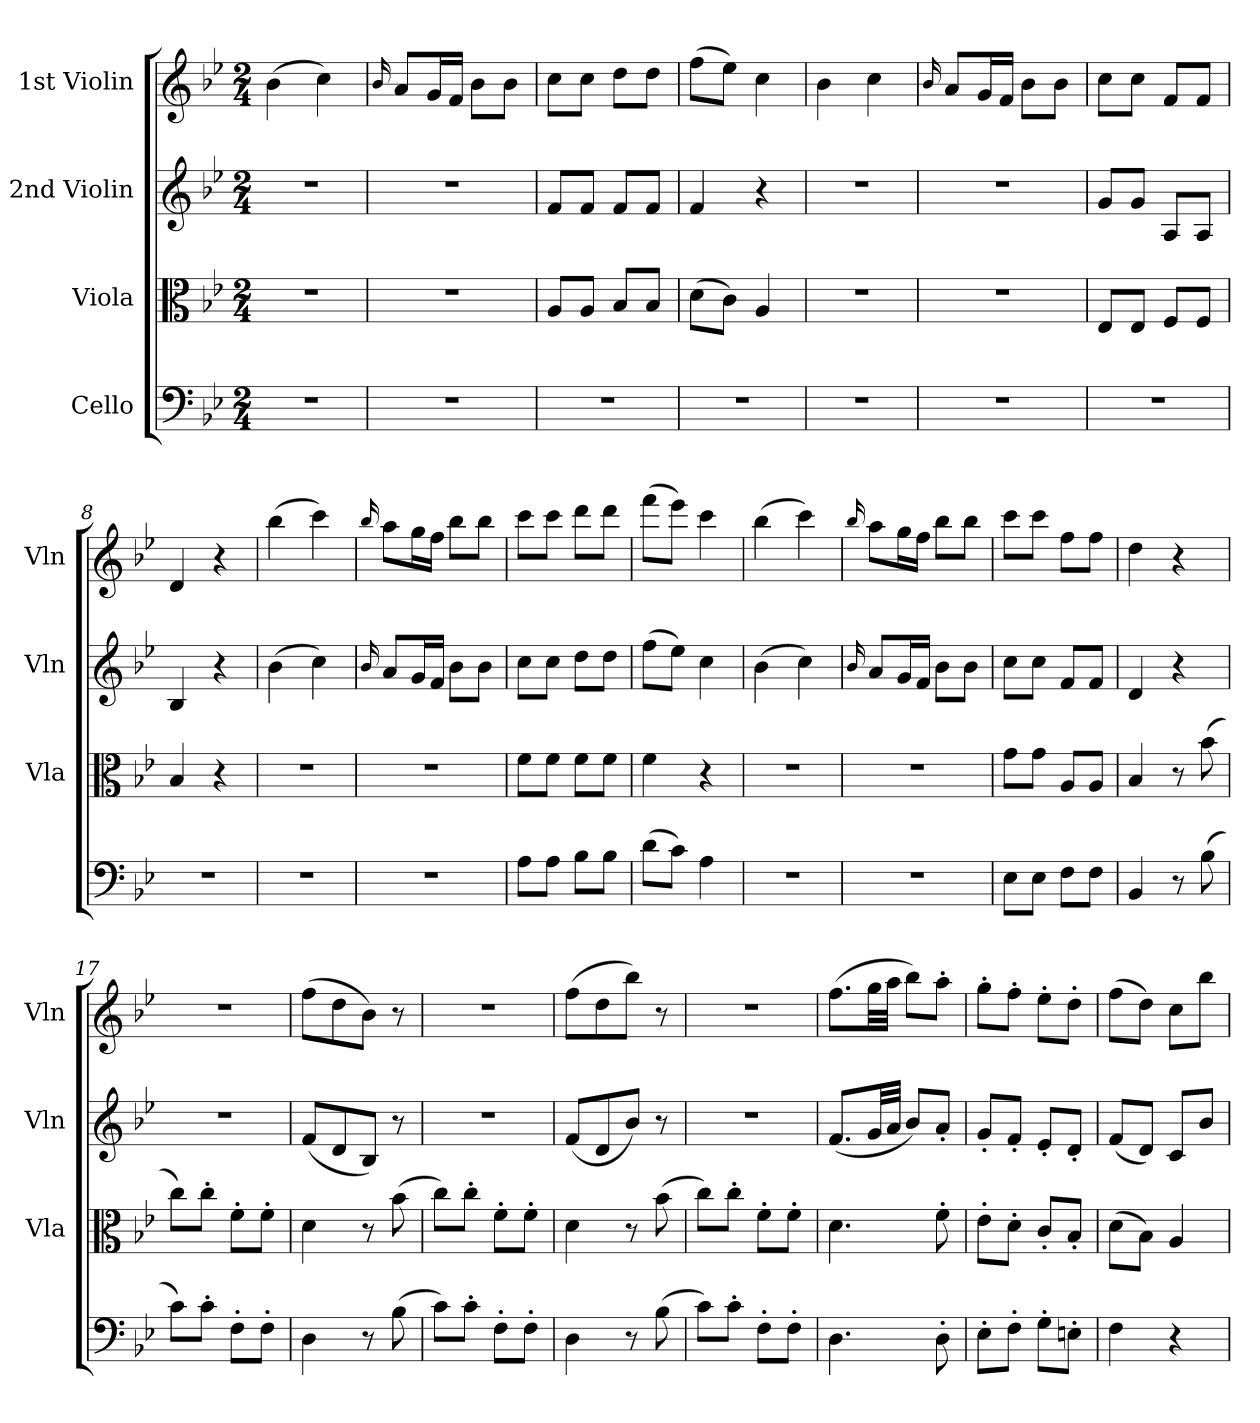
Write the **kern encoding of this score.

**kern	**kern	**kern	**kern
*part4	*part3	*part2	*part1
*staff4	*staff3	*staff2	*staff1
*I"Cello	*I"Viola	*I"2nd Violin	*I"1st Violin
*	*I'Vla	*I'Vln	*I'Vln
*clefF4	*clefC3	*clefG2	*clefG2
*k[b-e-]	*k[b-e-]	*k[b-e-]	*k[b-e-]
*B-:	*B-:	*B-:	*B-:
*M2/4	*M2/4	*M2/4	*M2/4
=1	=1	=1	=1
2r	2r	2r	(4b-
.	.	.	4cc)
=2	=2	=2	=2
.	.	.	16qqb-/
2r	2r	2r	8aL
.	.	.	16gL
.	.	.	16fJJ
.	.	.	8b-L
.	.	.	8b-J
=3	=3	=3	=3
2r	8AL	8fL	8ccL
.	8AJ	8fJ	8ccJ
.	8B-L	8fL	8ddL
.	8B-J	8fJ	8ddJ
=4	=4	=4	=4
2r	(8dL	4f	(8ffL
.	8cJ)	.	8ee-J)
.	4A	4r	4cc
=5	=5	=5	=5
2r	2r	2r	4b-
.	.	.	4cc
=6	=6	=6	=6
.	.	.	16qqb-/
2r	2r	2r	8aL
.	.	.	16gL
.	.	.	16fJJ
.	.	.	8b-L
.	.	.	8b-J
=7	=7	=7	=7
2r	8E-L	8gL	8ccL
.	8E-J	8gJ	8ccJ
.	8FL	8AL	8fL
.	8FJ	8AJ	8fJ
=8	=8	=8	=8
2r	4B-	4B-	4d
.	4r	4r	4r
=9	=9	=9	=9
2r	2r	(4b-	(4bb-
.	.	4cc)	4ccc)
=10	=10	=10	=10
.	.	16qqb-/	16qqbb-/
2r	2r	8aL	8aaL
.	.	16gL	16ggL
.	.	16fJJ	16ffJJ
.	.	8b-L	8bb-L
.	.	8b-J	8bb-J
=11	=11	=11	=11
8AL	8fL	8ccL	8cccL
8AJ	8fJ	8ccJ	8cccJ
8B-L	8fL	8ddL	8dddL
8B-J	8fJ	8ddJ	8dddJ
=12	=12	=12	=12
(8dL	4f	(8ffL	(8fffL
8cJ)	.	8ee-J)	8eee-J)
4A	4r	4cc	4ccc
=13	=13	=13	=13
2r	2r	(4b-	(4bb-
.	.	4cc)	4ccc)
=14	=14	=14	=14
.	.	16qqb-/	16qqbb-/
2r	2r	8aL	8aaL
.	.	16gL	16ggL
.	.	16fJJ	16ffJJ
.	.	8b-L	8bb-L
.	.	8b-J	8bb-J
=15	=15	=15	=15
8E-L	8gL	8ccL	8cccL
8E-J	8gJ	8ccJ	8cccJ
8FL	8AL	8fL	8ffL
8FJ	8AJ	8fJ	8ffJ
=16	=16	=16	=16
4BB-	4B-	4d	4dd
8r	8r	4r	4r
(8B-	(8b-	.	.
=17	=17	=17	=17
8cL)	8ccL)	2r	2r
8c'J	8cc'J	.	.
8F'L	8f'L	.	.
8F'J	8f'J	.	.
=18	=18	=18	=18
4D	4d	(8fL	(8ffL
.	.	8d	8dd
8r	8r	8B-J)	8b-J)
(8B-	(8b-	8r	8r
=19	=19	=19	=19
8cL)	8ccL)	2r	2r
8c'J	8cc'J	.	.
8F'L	8f'L	.	.
8F'J	8f'J	.	.
=20	=20	=20	=20
4D	4d	(8fL	(8ffL
.	.	8d	8dd
8r	8r	8b-J)	8bb-J)
(8B-	(8b-	8r	8r
=21	=21	=21	=21
8cL)	8ccL)	2r	2r
8c'J	8cc'J	.	.
8F'L	8f'L	.	.
8F'J	8f'J	.	.
=22	=22	=22	=22
4.D	4.d	(8.fL	(8.ffL
.	.	32gLL	32ggLL
.	.	32aJJJ	32aaJJJ
.	.	8b-L)	8bb-L)
8D'	8f'	8a'J	8aa'J
=23	=23	=23	=23
8E-'L	8e-'L	8g'L	8gg'L
8F'J	8d'J	8f'J	8ff'J
8G'L	8c'L	8e-'L	8ee-'L
8En'J	8B-'J	8d'J	8dd'J
=24	=24	=24	=24
4F	(8dL	(8fL	(8ffL
.	8B-J)	8dJ)	8ddJ)
4r	4A	8cL	8ccL
.	.	8b-J	8bb-J
=	=	=	=
*-	*-	*-	*-
